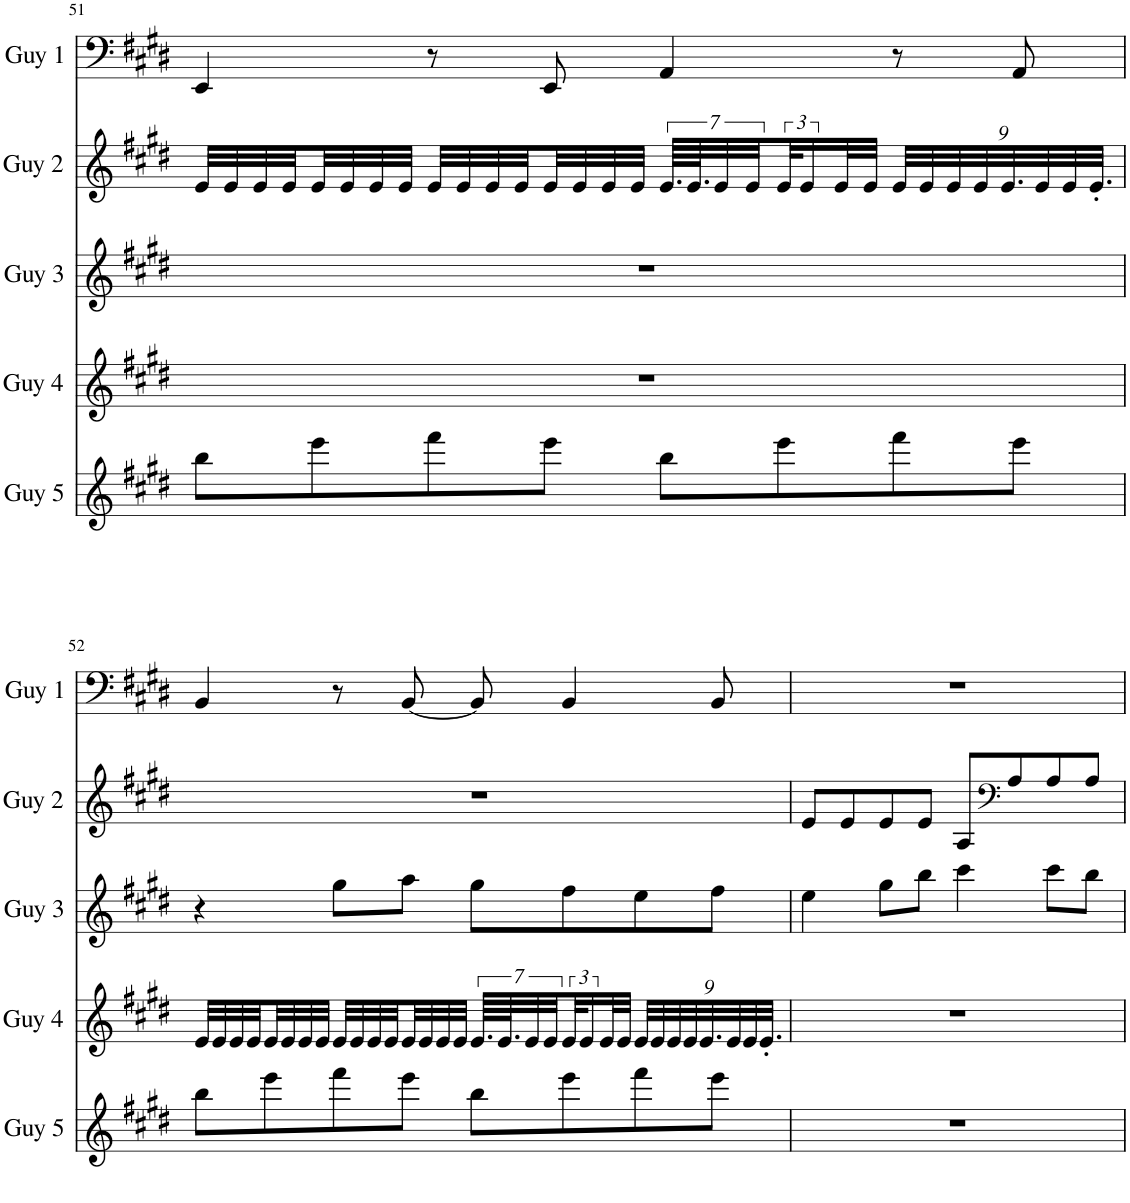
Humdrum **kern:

**kern	**kern	**kern	**kern	**kern
*part5	*part4	*part3	*part2	*part1
*staff5	*staff4	*staff3	*staff2	*staff1
*I"Piano Guy 5	*I"Piano Guy 4	*I"Piano Guy 3	*I"Piano Guy 2	*I"Piano Guy 1
*I'Guy 5	*I'Guy 4	*I'Guy 3	*I'Guy 2	*I'Guy 1
!!LO:PB:g=z
*clefF4	*clefG2	*clefG2	*clefG2	*clefG^2
*k[f#c#g#d#]	*k[f#c#g#d#]	*k[f#c#g#d#]	*k[f#c#g#d#]	*k[f#c#g#d#]
*M4/4	*M4/4	*M4/4	*M4/4	*M4/4
=51	=51	=51	=51	=51
8bb\L	1r	1r	32e/LLL	4EE/
.	.	.	32e/	.
.	.	.	32e/	.
.	.	.	32e/	.
8eee\	.	.	32e/	.
.	.	.	32e/	.
.	.	.	32e/	.
.	.	.	32e/JJJ	.
8fff#\	.	.	32e/LLL	8r
.	.	.	32e/	.
.	.	.	32e/	.
.	.	.	32e/	.
8eee\J	.	.	32e/	8EE/
.	.	.	32e/	.
.	.	.	32e/	.
.	.	.	32e/JJJ	.
8bb\L	.	.	56.e/LLLL	4AA/
.	.	.	56.e/J	.
.	.	.	28e/	.
.	.	.	28e/	.
8eee\	.	.	48e/J	.
.	.	.	24e/	.
.	.	.	32e/L	.
.	.	.	32e/JJJ	.
*	*	*	*Xbrackettup	*
8fff#\	.	.	36e/LLL	8r
.	.	.	36e/	.
.	.	.	36e/	.
.	.	.	36e/	.
.	.	.	36.e/	.
8eee\J	.	.	.	8AA/
.	.	.	36e/	.
.	.	.	36e/	.
.	.	.	36.e'/JJJ	.
!!LO:LB:g=z
=52	=52	=52	=52	=52
8bb\L	32e/LLL	4r	1r	4BB/
.	32e/	.	.	.
.	32e/	.	.	.
.	32e/	.	.	.
8eee\	32e/	.	.	.
.	32e/	.	.	.
.	32e/	.	.	.
.	32e/JJJ	.	.	.
8fff#\	32e/LLL	8gg#\L	.	8r
.	32e/	.	.	.
.	32e/	.	.	.
.	32e/	.	.	.
8eee\J	32e/	8aa\J	.	[8BB/
.	32e/	.	.	.
.	32e/	.	.	.
.	32e/JJJ	.	.	.
8bb\L	56.e/LLLL	8gg#\L	.	8BB/]
.	56.e/J	.	.	.
.	28e/	.	.	.
.	28e/	.	.	.
8eee\	48e/J	8ff#\	.	4BB/
.	24e/	.	.	.
.	32e/L	.	.	.
.	32e/JJJ	.	.	.
*	*Xbrackettup	*	*	*
8fff#\	36e/LLL	8ee\	.	.
.	36e/	.	.	.
.	36e/	.	.	.
.	36e/	.	.	.
.	36.e/	.	.	.
8eee\J	.	8ff#\J	.	8BB/
.	36e/	.	.	.
.	36e/	.	.	.
.	36.e'/JJJ	.	.	.
=53	=53	=53	=53	=53
1r	1r	4ee\	8e/L	1r
.	.	.	8e/	.
.	.	8gg#\L	8e/	.
.	.	8bb\J	8e/J	.
.	.	4ccc#\	8A/L	.
*	*	*	*clefF4	*
.	.	.	8A/	.
.	.	8ccc#\L	8A/	.
.	.	8bb\J	8A/J	.
=	=	=	=	=
*-	*-	*-	*-	*-
